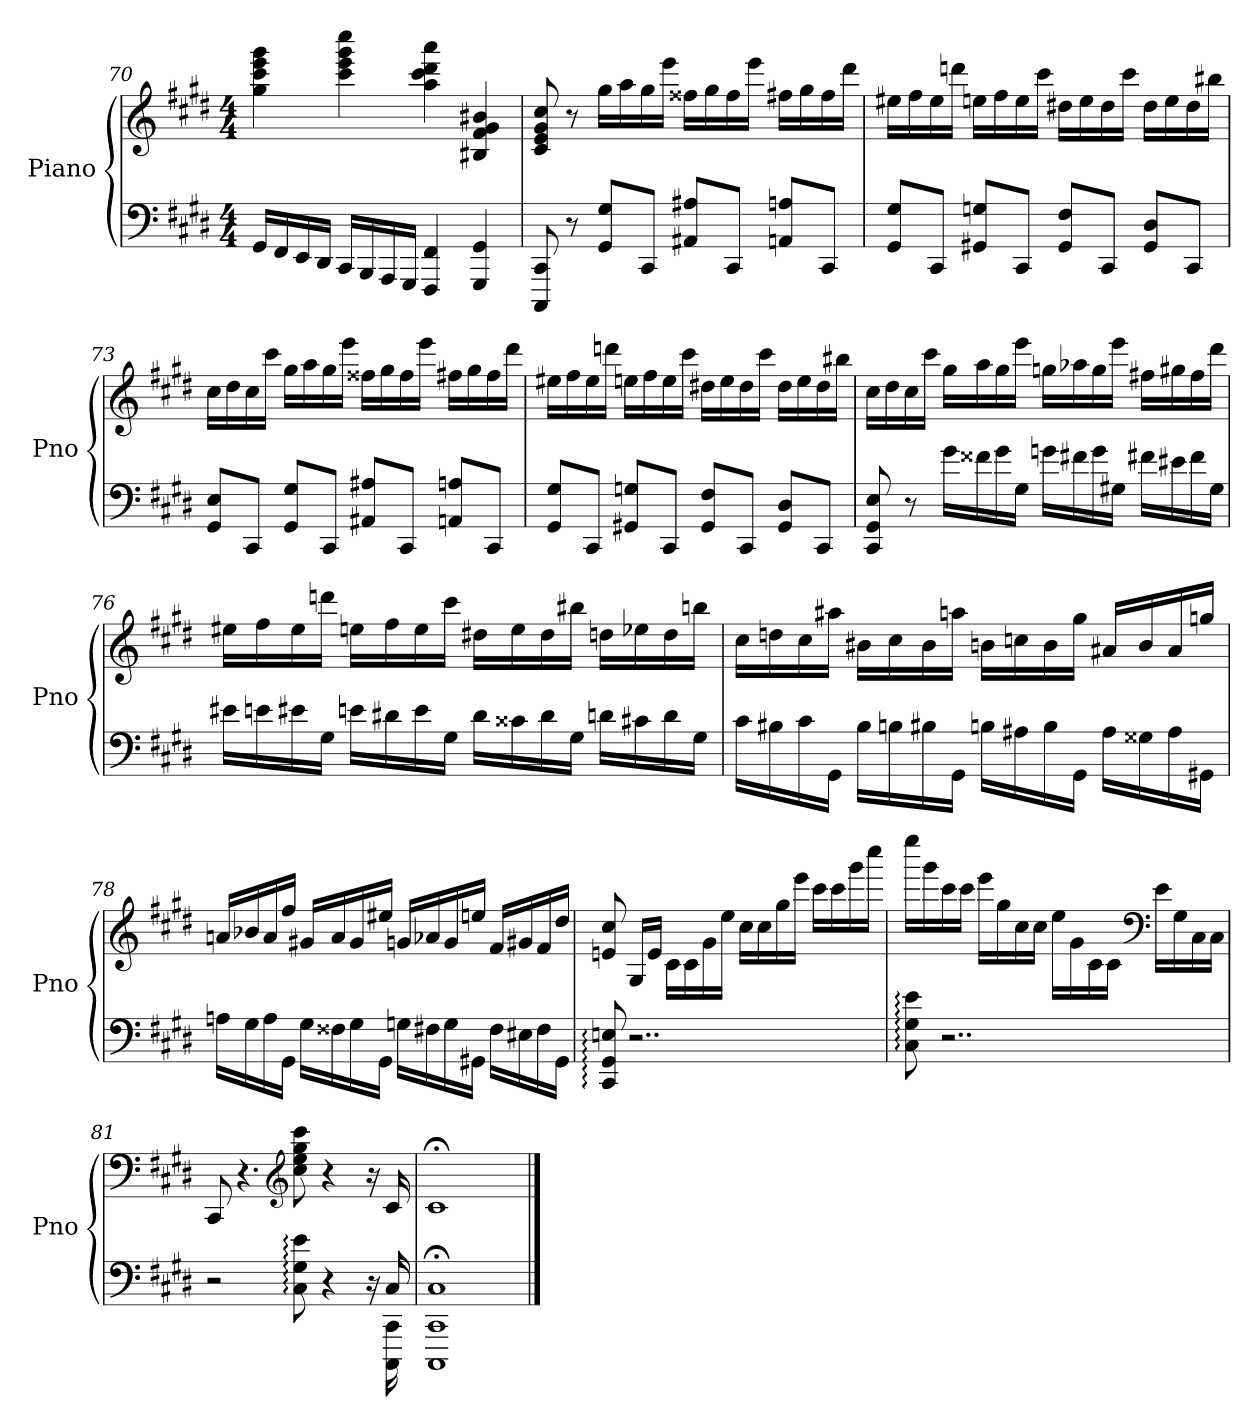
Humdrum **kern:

**kern	**kern
*part1	*part1
*staff2	*staff1
*I"Piano	*
*I'Pno	*
*clefF4	*clefG2
*k[f#c#g#d#]	*k[f#c#g#d#]
*E:	*E:
*M4/4	*M4/4
=70	=70
16GG#/LL	4gg#\ 4ccc#\ 4eee\ 4ggg#\
16FF#/	.
16EE/	.
16DD#/JJ	.
16CC#/LL	4ccc#\ 4eee\ 4ggg#\ 4cccc#\
16BBB/	.
16AAA/	.
16GGG#/JJ	.
4FFF#/ 4FF#/	4aa\ 4ccc#\ 4ddd#\ 4aaa\
4GGG#/ 4GG#/	4B#X/ 4f#/ 4g#/ 4b#X/
=71	=71
8CCC#/ 8CC#/	8c#/ 8e/ 8g#/ 8cc#/
8r	8r
8GG#/ 8G#/L	16gg#\LL
.	16aa\
8CC#/J	16gg#\
.	16eee\JJ
8AA#X/ 8A#X/L	16ff##X\LL
.	16gg#\
8CC#/J	16ff##\
.	16eee\JJ
8AAn/ 8An/L	16ff#X\LL
.	16gg#\
8CC#/J	16ff#\
.	16ddd#\JJ
!!LO:LB:g=z
=72	=72
8GG#/ 8G#/L	16ee#X\LL
.	16ff#\
8CC#/J	16ee#\
.	16dddn\JJ
8GG#X/ 8Gn/L	16een\LL
.	16ff#\
8CC#/J	16ee\
.	16ccc#\JJ
8GG#/ 8F#/L	16dd#X\LL
.	16ee\
8CC#/J	16dd#\
.	16ccc#\JJ
8GG#/ 8D#/L	16dd#\LL
.	16ee\
8CC#/J	16dd#\
.	16bb#X\JJ
=73	=73
8GG#/ 8E/L	16cc#\LL
.	16dd#\
8CC#/J	16cc#\
.	16ccc#\JJ
8GG#/ 8G#/L	16gg#\LL
.	16aa\
8CC#/J	16gg#\
.	16eee\JJ
8AA#X/ 8A#X/L	16ff##X\LL
.	16gg#\
8CC#/J	16ff##\
.	16eee\JJ
8AAn/ 8An/L	16ff#X\LL
.	16gg#\
8CC#/J	16ff#\
.	16ddd#\JJ
!!LO:PB:g=z
=74	=74
8GG#/ 8G#/L	16ee#X\LL
.	16ff#\
8CC#/J	16ee#\
.	16dddn\JJ
8GG#X/ 8Gn/L	16een\LL
.	16ff#\
8CC#/J	16ee\
.	16ccc#\JJ
8GG#/ 8F#/L	16dd#X\LL
.	16ee\
8CC#/J	16dd#\
.	16ccc#\JJ
8GG#/ 8D#/L	16dd#\LL
.	16ee\
8CC#/J	16dd#\
.	16bb#X\JJ
=75	=75
8CC#/ 8GG#/ 8E/	16cc#\LL
.	16dd#\
8r	16cc#\
.	16ccc#\JJ
16g#\LL	16gg#\LL
16f##X\	16aa\
16g#\	16gg#\
16G#\JJ	16eee\JJ
16gn\LL	16ggn\LL
16f#X\	16aa-X\
16g\	16gg\
16G#X\JJ	16eee\JJ
16f#X\LL	16ff#X\LL
16e#X\	16gg#X\
16f#\	16ff#\
16G#\JJ	16ddd#\JJ
!!LO:LB:g=z
=76	=76
16e#X\LL	16ee#X\LL
16en\	16ff#\
16e#X\	16ee#\
16G#\JJ	16dddn\JJ
16en\LL	16een\LL
16d#X\	16ff#\
16e\	16ee\
16G#\JJ	16ccc#\JJ
16d#\LL	16dd#X\LL
16c##X\	16ee\
16d#\	16dd#\
16G#\JJ	16bb#X\JJ
16dn\LL	16ddn\LL
16c#X\	16ee-X\
16d\	16dd\
16G#\JJ	16bbn\JJ
=77	=77
16c#\LL	16cc#\LL
16B#X\	16ddn\
16c#\	16cc#\
16GG#\JJ	16aa#X\JJ
16B#\LL	16b#X\LL
16Bn\	16cc#\
16B#X\	16b#\
16GG#\JJ	16aan\JJ
16Bn\LL	16bn\LL
16A#X\	16ccn\
16B\	16b\
16GG#\JJ	16gg#\JJ
16A#\LL	16a#X/LL
16G##X\	16b/
16A#\	16a#/
16GG#X\JJ	16ggn/JJ
!!LO:LB:g=z
=78	=78
16An\LL	16an/LL
16G#\	16b-X/
16A\	16a/
16GG#\JJ	16ff#/JJ
16G#\LL	16g#X/LL
16F##X\	16a/
16G#\	16g#/
16GG#\JJ	16ee#X/JJ
16Gn\LL	16gn/LL
16F#X\	16a-X/
16G\	16g/
16GG#X\JJ	16een/JJ
16F#\LL	16f#/LL
16E#X\	16g#X/
16F#\	16f#/
16GG#\JJ	16dd#/JJ
=79	=79
8CC#/: 8GG#/: 8En/:	8en/ 8cc#/
2..r	16G#/LL
.	16e/JJ
.	16c#\LL
.	16c#\
.	16g#\
.	16ee\JJ
.	16cc#\LL
.	16cc#\
.	16gg#\
.	16eee\JJ
.	16ccc#\LL
.	16ccc#\
.	16ggg#\
.	16cccc#\JJ
!!LO:LB:g=z
=80	=80
8C#\: 8G#\: 8e\:	16eeee\LL
.	16ggg#\
2..r	16ccc#\
.	16ccc#\JJ
.	16eee\LL
.	16gg#\
.	16cc#\
.	16cc#\JJ
.	16ee\LL
.	16g#\
.	16c#\
.	16c#\JJ
*	*clefF4
.	16e\LL
.	16G#\
.	16C#\
.	16C#\JJ
=81	=81
*^	*
2r	2...ryy	8CC#/
.	.	4.r
*	*	*clefG2
8C#\: 8G#\: 8e\:	.	8cc#\ 8ee\ 8gg#\ 8ccc#\
4r	.	4r
16r	.	16r
16C#/	16CCC#\ 16CC#\	16c#/
*v	*v	*
=82	=82
1CCC#; 1CC#; 1C#;	1c#;<
==	==
*-	*-
